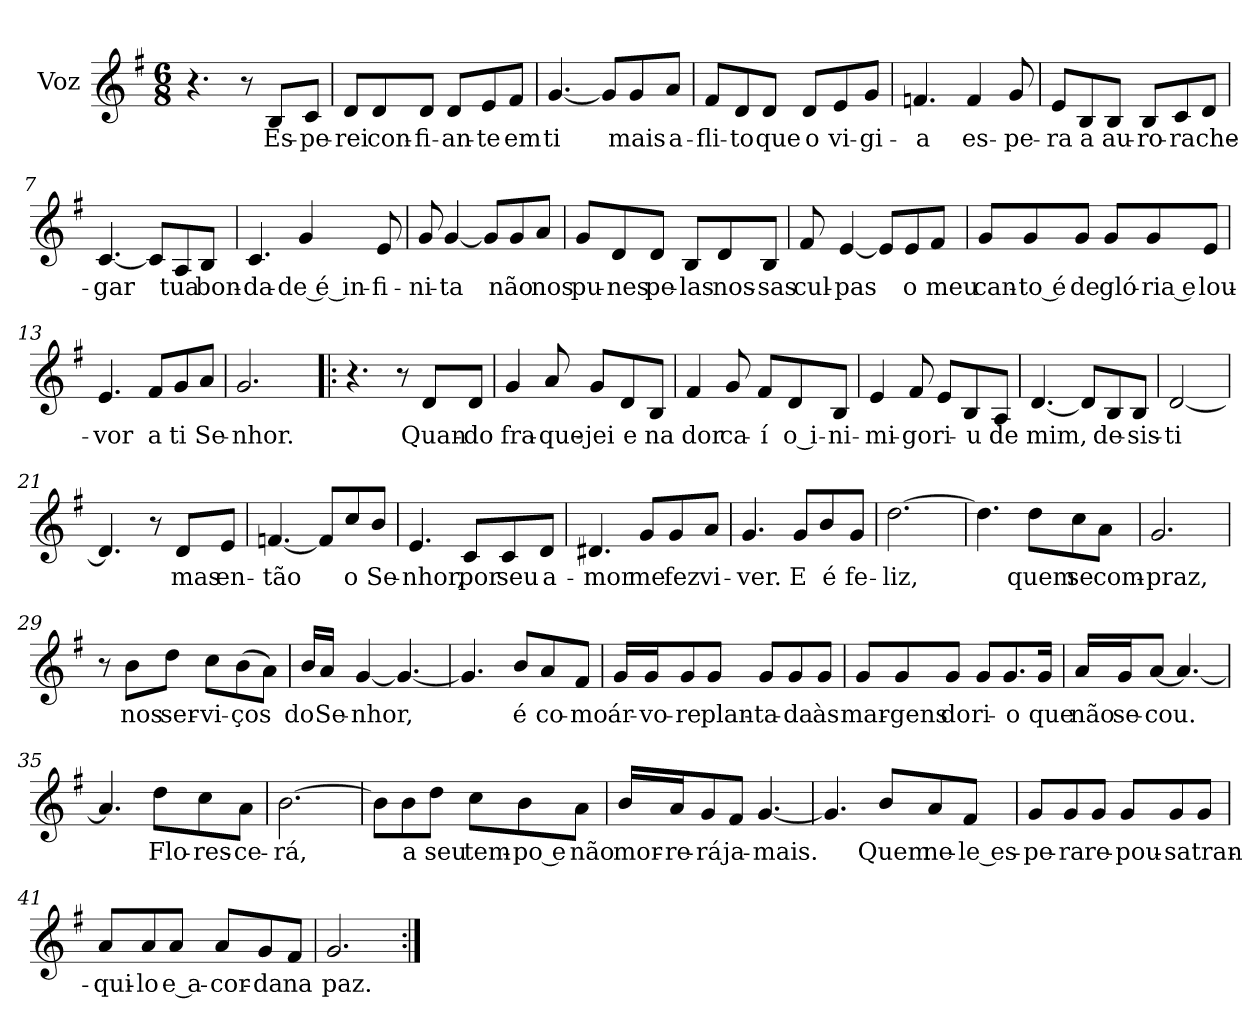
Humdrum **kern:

**kern	**text
*part1	*part1
*staff1	*staff1
*I"Voz	*
*I'Vo.	*
*clefG2	*
*k[f#]	*
*M6/8	*
*MM90	*
=1	=1
4.r	.
8r	.
!	!LO:LY:b
8B/L	Es-
!	!LO:LY:b
8c/J	-pe-
=2	=2
!	!LO:LY:b
8d/L	-rei
!	!LO:LY:b
8d/	con-
!	!LO:LY:b
8d/J	-fi-
!	!LO:LY:b
8d/L	-an-
!	!LO:LY:b
8e/	-te
!	!LO:LY:b
8f#/J	em
=3	=3
!	!LO:LY:b
[4.g/	ti
8g/L]	.
!	!LO:LY:b
8g/	mais
!	!LO:LY:b
8a/J	a-
=4	=4
!	!LO:LY:b
8f#/L	-fli-
!	!LO:LY:b
8d/	-to
!	!LO:LY:b
8d/J	que
!	!LO:LY:b
8d/L	o
!	!LO:LY:b
8e/	vi-
!	!LO:LY:b
8g/J	-gi-
=5	=5
!	!LO:LY:b
4.fn/	-a
!	!LO:LY:b
4f/	es-
!	!LO:LY:b
8g/	-pe-
=6	=6
!	!LO:LY:b
8e/L	-ra
!	!LO:LY:b
8B/	a
!	!LO:LY:b
8B/J	au-
!	!LO:LY:b
8B/L	-ro-
!	!LO:LY:b
8c/	-ra
!	!LO:LY:b
8d/J	che-
!!LO:LB:g=z
=7	=7
!	!LO:LY:b
[4.c/	-gar
8c/L]	.
!	!LO:LY:b
8A/	tua
!	!LO:LY:b
8B/J	bon-
=8	=8
!	!LO:LY:b
4.c/	-da-
!	!LO:LY:b
4g/	-de é in-
!	!LO:LY:b
8e/	-fi-
=9	=9
!	!LO:LY:b
8g/	-ni-
!	!LO:LY:b
[4g/	-ta
8g/L]	.
!	!LO:LY:b
8g/	não
!	!LO:LY:b
8a/J	nos
=10	=10
!	!LO:LY:b
8g/L	pu-
!	!LO:LY:b
8d/	-nes
!	!LO:LY:b
8d/J	pe-
!	!LO:LY:b
8B/L	-las
!	!LO:LY:b
8d/	nos-
!	!LO:LY:b
8B/J	-sas
=11	=11
!	!LO:LY:b
8f#/	cul-
!	!LO:LY:b
[4e/	-pas
8e/L]	.
!	!LO:LY:b
8e/	o
!	!LO:LY:b
8f#/J	meu
!!LO:LB:g=z
=12	=12
!	!LO:LY:b
8g/L	can-
!	!LO:LY:b
8g/	-to é
!	!LO:LY:b
8g/J	de
!	!LO:LY:b
8g/L	gló-
!	!LO:LY:b
8g/	-ria e
!	!LO:LY:b
8e/J	lou-
=13	=13
!	!LO:LY:b
4.e/	-vor
!	!LO:LY:b
8f#/L	a
!	!LO:LY:b
8g/	ti
!	!LO:LY:b
8a/J	Se-
=14	=14
!	!LO:LY:b
2.g/	-nhor.
=15!|:	=15!|:
4.r	.
8r	.
!	!LO:LY:b
8d/L	Quan-
!	!LO:LY:b
8d/J	-do
=16	=16
!	!LO:LY:b
4g/	fra-
!	!LO:LY:b
8a/	-que-
!	!LO:LY:b
8g/L	-jei
!	!LO:LY:b
8d/	e
!	!LO:LY:b
8B/J	na
=17	=17
!	!LO:LY:b
4f#/	dor
!	!LO:LY:b
8g/	ca-
!	!LO:LY:b
8f#/L	-í
!	!LO:LY:b
8d/	o i-
!	!LO:LY:b
8B/J	-ni-
!!LO:LB:g=z
=18	=18
!	!LO:LY:b
4e/	-mi-
!	!LO:LY:b
8f#/	-go
!	!LO:LY:b
8e/L	ri-
!	!LO:LY:b
8B/	-u
!	!LO:LY:b
8A/J	de
=19	=19
!	!LO:LY:b
[4.d/	mim,
8d/L]	.
!	!LO:LY:b
8B/	de-
!	!LO:LY:b
8B/J	-sis-
=20	=20
!	!LO:LY:b
[2d/	-ti
=21	=21
4.d/]	.
8r	.
!	!LO:LY:b
8d/L	mas
!	!LO:LY:b
8e/J	en-
=22	=22
!	!LO:LY:b
[4.fn/	-tão
8f/L]	.
!	!LO:LY:b
8cc/	o
!	!LO:LY:b
8b/J	Se-
=23	=23
!	!LO:LY:b
4.e/	-nhor,
!	!LO:LY:b
8c/L	por
!	!LO:LY:b
8c/	seu
!	!LO:LY:b
8d/J	a-
=24	=24
!	!LO:LY:b
4.d#X/	-mor
!	!LO:LY:b
8g/L	me
!	!LO:LY:b
8g/	fez
!	!LO:LY:b
8a/J	vi-
!!LO:LB:g=z
=25	=25
!	!LO:LY:b
4.g/	-ver.
!	!LO:LY:b
8g/L	E
!	!LO:LY:b
8b/	é
!	!LO:LY:b
8g/J	fe-
=26	=26
!	!LO:LY:b
[2.dd\	-liz,
=27	=27
4.dd\]	.
!	!LO:LY:b
8dd\L	quem
!	!LO:LY:b
8cc\	se
!	!LO:LY:b
8a\J	com-
=28	=28
!	!LO:LY:b
2.g/	-praz,
=29	=29
8r	.
!	!LO:LY:b
8b\L	nos
!	!LO:LY:b
8dd\J	ser-
!	!LO:LY:b
8cc\L	-vi-
!	!LO:LY:b
(>8b\	-ços
8a\J)	.
=30	=30
!	!LO:LY:b
16b/LL	do
!	!LO:LY:b
16a/JJ	Se-
!	!LO:LY:b
[4g/	-nhor,
4.g/_	.
=31	=31
4.g/]	.
!	!LO:LY:b
8b/L	é
!	!LO:LY:b
8a/	co-
!	!LO:LY:b
8f#/J	-mo
!!LO:LB:g=z
=32	=32
!	!LO:LY:b
16g/LL	ár-
!	!LO:LY:b
16g/J	-vo-
!	!LO:LY:b
8g/	-re
!	!LO:LY:b
8g/J	plan-
!	!LO:LY:b
8g/L	-ta-
!	!LO:LY:b
8g/	-da
!	!LO:LY:b
8g/J	às
=33	=33
!	!LO:LY:b
8g/L	mar-
!	!LO:LY:b
8g/	-gens
!	!LO:LY:b
8g/J	do
!	!LO:LY:b
8g/L	ri-
!	!LO:LY:b
8.g/	-o
!	!LO:LY:b
16g/Jk	que
=34	=34
!	!LO:LY:b
16a/LL	não
!	!LO:LY:b
16g/J	se-
!	!LO:LY:b
[8a/J	-cou.
4.a/_	.
=35	=35
4.a/]	.
!	!LO:LY:b
8dd\L	Flo-
!	!LO:LY:b
8cc\	-res-
!	!LO:LY:b
8a\J	-ce-
=36	=36
!	!LO:LY:b
[2.b\	-rá,
=37	=37
8b\L]	.
!	!LO:LY:b
8b\	a
!	!LO:LY:b
8dd\J	seu
!	!LO:LY:b
8cc\L	tem-
!	!LO:LY:b
8b\	-po e
!	!LO:LY:b
8a\J	não
!!LO:LB:g=z
=38	=38
!	!LO:LY:b
16b/LL	mor-
!	!LO:LY:b
16a/J	-re-
!	!LO:LY:b
8g/	-rá
!	!LO:LY:b
8f#/J	ja-
!	!LO:LY:b
[4.g/	-mais.
=39	=39
4.g/]	.
!	!LO:LY:b
8b/L	Quem
!	!LO:LY:b
8a/	ne-
!	!LO:LY:b
8f#/J	-le es-
=40	=40
!	!LO:LY:b
8g/L	-pe-
!	!LO:LY:b
8g/	-ra
!	!LO:LY:b
8g/J	re-
!	!LO:LY:b
8g/L	-pou-
!	!LO:LY:b
8g/	-sa
!	!LO:LY:b
8g/J	tran-
=41	=41
!	!LO:LY:b
8a/L	-qui-
!	!LO:LY:b
8a/	-lo
!	!LO:LY:b
8a/J	e a-
!	!LO:LY:b
8a/L	-cor-
!	!LO:LY:b
8g/	-da
!	!LO:LY:b
8f#/J	na
=42	=42
!	!LO:LY:b
2.g/	paz.
=:|!	=:|!
*-	*-
